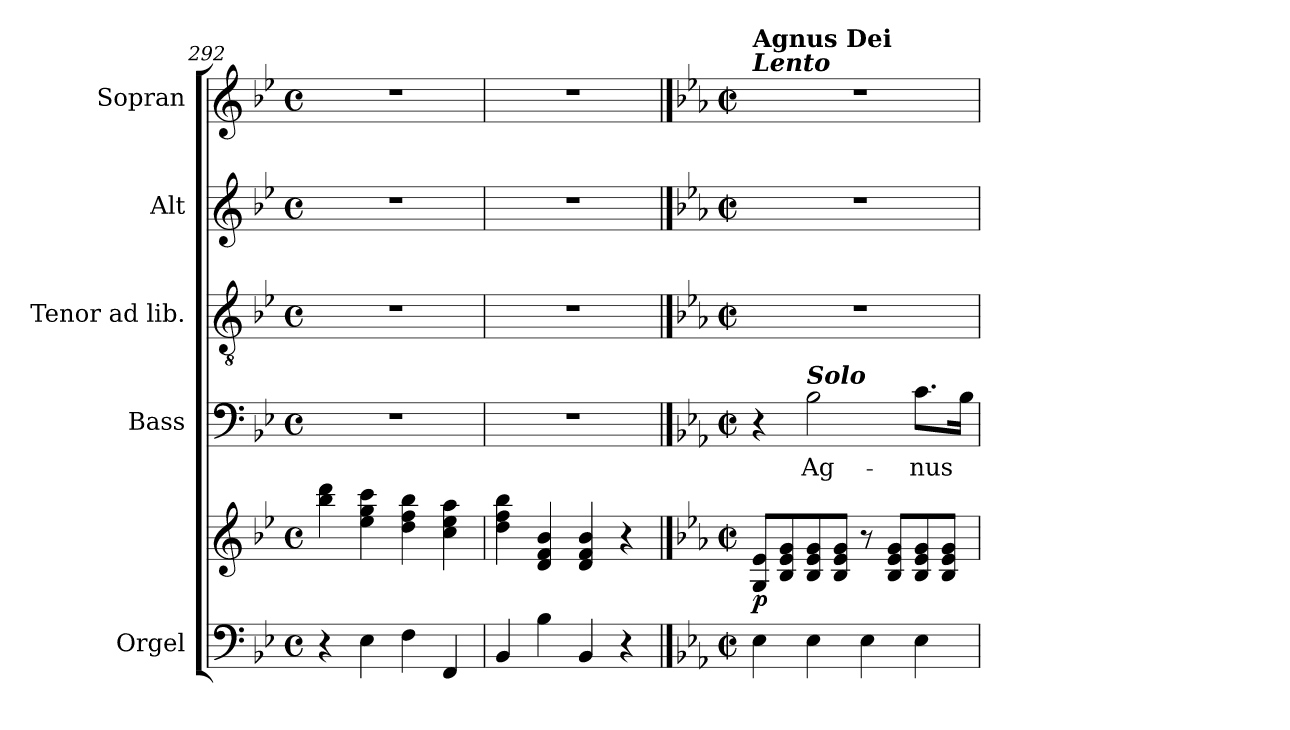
**kern	**kern	**dynam	**kern	**text	**kern	**kern	**kern
*part5	*part5	*part5	*part4	*part4	*part3	*part2	*part1
*staff6	*staff5	*staff5/6	*staff4	*staff4	*staff3	*staff2	*staff1
*I"Orgel	*	*	*I"Bass	*	*I"Tenor ad lib.	*I"Alt	*I"Sopran
*	*	*	*I'B.	*	*I'T.	*I'A.	*I'S.
*clefF4	*clefG2	*	*clefF4	*	*clefGv2	*clefG2	*clefG2
*k[b-e-]	*k[b-e-]	*	*k[b-e-]	*	*k[b-e-]	*k[b-e-]	*k[b-e-]
*B-:	*B-:	*	*B-:	*	*B-:	*B-:	*B-:
*M4/4	*M4/4	*	*M4/4	*	*M4/4	*M4/4	*M4/4
*met(c)	*met(c)	*	*met(c)	*	*met(c)	*met(c)	*met(c)
=292	=292	=292	=292	=292	=292	=292	=292
4r	4bb-\ 4ddd\	.	1r	.	1r	1r	1r
4E-\	4ee-\ 4gg\ 4ccc\	.	.	.	.	.	.
4F\	4dd\ 4ff\ 4bb-\	.	.	.	.	.	.
4FF/	4cc\ 4ee-\ 4aa\	.	.	.	.	.	.
=293	=293	=293	=293	=293	=293	=293	=293
4BB-/	4dd\ 4ff\ 4bb-\	.	1r	.	1r	1r	1r
4B-\	4d/ 4f/ 4b-/	.	.	.	.	.	.
4BB-/	4d/ 4f/ 4b-/	.	.	.	.	.	.
4r	4r	.	.	.	.	.	.
!!LO:PB:g=z
==294	==294	==294	==294	==294	==294	==294	==294
*k[b-e-a-]	*k[b-e-a-]	*	*k[b-e-a-]	*	*k[b-e-a-]	*k[b-e-a-]	*k[b-e-a-]
*E-:	*E-:	*	*E-:	*	*E-:	*E-:	*E-:
*M2/2	*M2/2	*	*M2/2	*	*M2/2	*M2/2	*M2/2
*met(c|)	*met(c|)	*	*met(c|)	*	*met(c|)	*met(c|)	*met(c|)
!	!	!	!	!	!	!	!LO:TX:a:Bi:t=Lento
!	!	!	!	!	!	!	!LO:TX:a:B:t=Agnus Dei
!	!	!LO:DY:b	!	!	!	!	!
4E-\	8G/ 8e-/L	p	4r	.	1r	1r	1r
.	8B-/ 8e-/ 8g/	.	.	.	.	.	.
!	!	!	!LO:TX:a:Bi:t=Solo	!	!	!	!
!	!	!	!	!LO:LY:b	!	!	!
4E-\	8B-/ 8e-/ 8g/	.	2B-\	Ag-	.	.	.
.	8B-/ 8e-/ 8g/J	.	.	.	.	.	.
4E-\	8r	.	.	.	.	.	.
.	8B-/ 8e-/ 8g/L	.	.	.	.	.	.
!	!	!	!	!LO:LY:b	!	!	!
4E-\	8B-/ 8e-/ 8g/	.	8.c\L	-nus	.	.	.
.	8B-/ 8e-/ 8g/J	.	.	.	.	.	.
.	.	.	16B-\Jk	.	.	.	.
=	=	=	=	=	=	=	=
*-	*-	*-	*-	*-	*-	*-	*-
